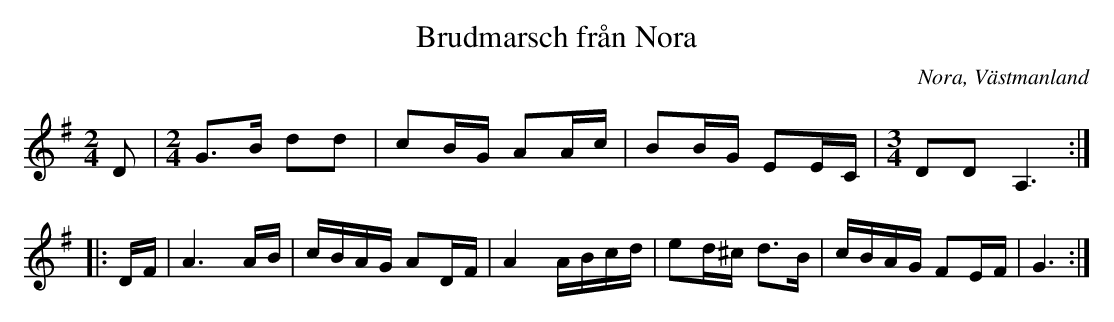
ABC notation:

X:1
T:Brudmarsch från Nora
O:Nora, Västmanland
M:2/4
L:1/16
K:G
D2 | [M:2/4] G3B d2d2 | c2BG A2Ac | B2BG E2EC | [M:3/4] D2D2 A,6 :|
|: DF | A6 AB | cBAG A2DF | A4 ABcd | e2d^c d3B | cBAG F2EF | G6 :|
